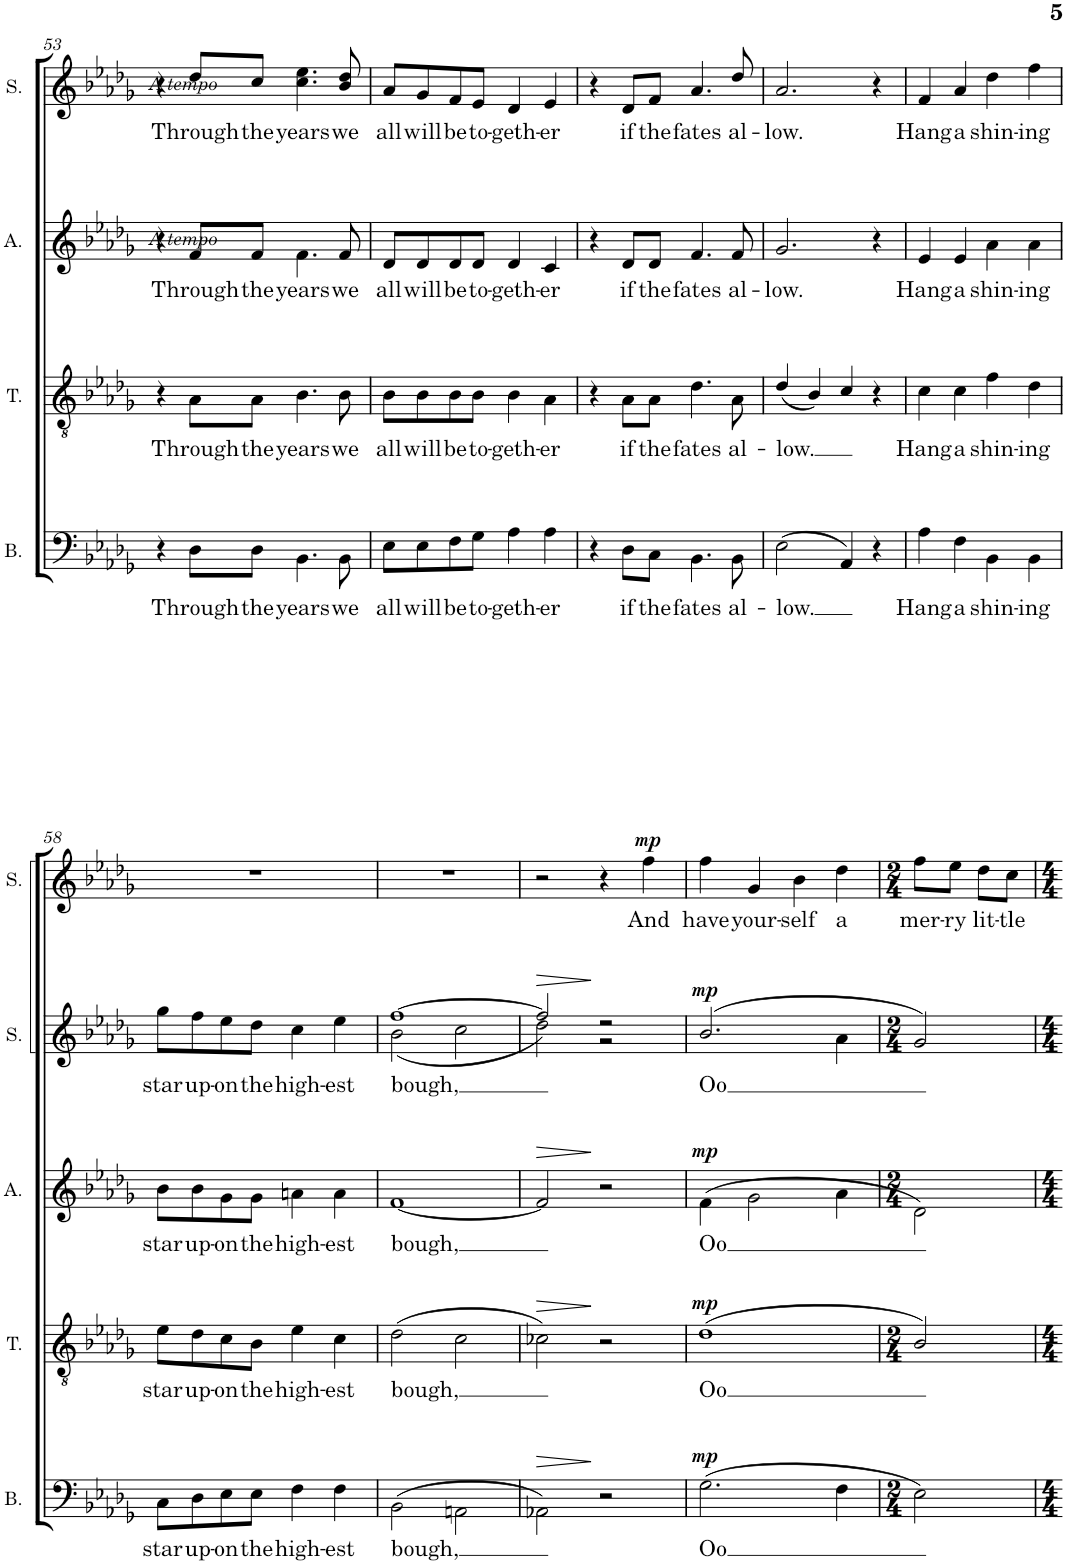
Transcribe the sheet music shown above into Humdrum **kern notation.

**kern	**text	**dynam	**kern	**text	**dynam	**kern	**text	**dynam	**kern	**text	**dynam	**kern	**text	**dynam
*part5	*part5	*part5	*part4	*part4	*part4	*part3	*part3	*part3	*part2	*part2	*part2	*part1	*part1	*part1
*staff5	*staff5	*staff5	*staff4	*staff4	*staff4	*staff3	*staff3	*staff3	*staff2	*staff2	*staff2	*staff1	*staff1	*staff1
*I"Bass	*	*	*I"Tenor	*	*	*I"Alto	*	*	*I"Soprano	*	*	*I"Solista	*	*
*I'B.	*	*	*I'T.	*	*	*I'A.	*	*	*I'S.	*	*	*I'S.	*	*
!!LO:PB:g=z
*clefF4	*	*	*clefGv2	*	*	*clefG2	*	*	*clefG2	*	*	*clefG2	*	*
*k[b-e-a-d-g-]	*	*	*k[b-e-a-d-g-]	*	*	*k[b-e-a-d-g-]	*	*	*k[b-e-a-d-g-]	*	*	*k[b-e-a-d-g-]	*	*
*M4/4	*	*	*M4/4	*	*	*M4/4	*	*	*M4/4	*	*	*M4/4	*	*
=53	=53	=53	=53	=53	=53	=53	=53	=53	=53	=53	=53	=53	=53	=53
!	!	!	!	!	!	!	!	!	!LO:TX:b:i:t=A tempo	!	!	!	!	!
!	!	!	!	!	!	!LO:TX:b:i:t=A tempo	!	!	!	!	!	!	!	!
4r	.	.	4r	.	.	4r	.	.	4r	.	.	1r	.	.
!	!LO:LY:b	!	!	!LO:LY:b	!	!	!LO:LY:b	!	!	!LO:LY:b	!	!	!	!
8D-\L	Through	.	8A-\L	Through	.	8f/L	Through	.	8dd-/L	Through	.	.	.	.
!	!LO:LY:b	!	!	!LO:LY:b	!	!	!LO:LY:b	!	!	!LO:LY:b	!	!	!	!
8D-\J	the	.	8A-\J	the	.	8f/J	the	.	8cc/J	the	.	.	.	.
!	!LO:LY:b	!	!	!LO:LY:b	!	!	!LO:LY:b	!	!	!LO:LY:b	!	!	!	!
4.BB-\	years	.	4.B-\	years	.	4.f\	years	.	4.cc\ 4.ee-\	years	.	.	.	.
!	!LO:LY:b	!	!	!LO:LY:b	!	!	!LO:LY:b	!	!	!LO:LY:b	!	!	!	!
8BB-\	we	.	8B-\	we	.	8f/	we	.	8b-/ 8dd-/	we	.	.	.	.
=54	=54	=54	=54	=54	=54	=54	=54	=54	=54	=54	=54	=54	=54	=54
!	!LO:LY:b	!	!	!LO:LY:b	!	!	!LO:LY:b	!	!	!LO:LY:b	!	!	!	!
8E-\L	all	.	8B-\L	all	.	8d-/L	all	.	8a-/L	all	.	1r	.	.
!	!LO:LY:b	!	!	!LO:LY:b	!	!	!LO:LY:b	!	!	!LO:LY:b	!	!	!	!
8E-\	will	.	8B-\	will	.	8d-/	will	.	8g-/	will	.	.	.	.
!	!LO:LY:b	!	!	!LO:LY:b	!	!	!LO:LY:b	!	!	!LO:LY:b	!	!	!	!
8F\	be	.	8B-\	be	.	8d-/	be	.	8f/	be	.	.	.	.
!	!LO:LY:b	!	!	!LO:LY:b	!	!	!LO:LY:b	!	!	!LO:LY:b	!	!	!	!
8G-\J	to-	.	8B-\J	to-	.	8d-/J	to-	.	8e-/J	to-	.	.	.	.
!	!LO:LY:b	!	!	!LO:LY:b	!	!	!LO:LY:b	!	!	!LO:LY:b	!	!	!	!
4A-\	-geth-	.	4B-\	-geth-	.	4d-/	-geth-	.	4d-/	-geth-	.	.	.	.
!	!LO:LY:b	!	!	!LO:LY:b	!	!	!LO:LY:b	!	!	!LO:LY:b	!	!	!	!
4A-\	-er	.	4A-\	-er	.	4c/	-er	.	4e-/	-er	.	.	.	.
=55	=55	=55	=55	=55	=55	=55	=55	=55	=55	=55	=55	=55	=55	=55
4r	.	.	4r	.	.	4r	.	.	4r	.	.	1r	.	.
!	!LO:LY:b	!	!	!LO:LY:b	!	!	!LO:LY:b	!	!	!LO:LY:b	!	!	!	!
8D-\L	if	.	8A-\L	if	.	8d-/L	if	.	8d-/L	if	.	.	.	.
!	!LO:LY:b	!	!	!LO:LY:b	!	!	!LO:LY:b	!	!	!LO:LY:b	!	!	!	!
8C\J	the	.	8A-\J	the	.	8d-/J	the	.	8f/J	the	.	.	.	.
!	!LO:LY:b	!	!	!LO:LY:b	!	!	!LO:LY:b	!	!	!LO:LY:b	!	!	!	!
4.BB-\	fates	.	4.d-\	fates	.	4.f/	fates	.	4.a-/	fates	.	.	.	.
!	!LO:LY:b	!	!	!LO:LY:b	!	!	!LO:LY:b	!	!	!LO:LY:b	!	!	!	!
8BB-\	al-	.	8A-\	al-	.	8f/	al-	.	8dd-/	al-	.	.	.	.
=56	=56	=56	=56	=56	=56	=56	=56	=56	=56	=56	=56	=56	=56	=56
!	!LO:LY:b	!	!	!LO:LY:b	!	!	!LO:LY:b	!	!	!LO:LY:b	!	!	!	!
(2E-\	-low.	.	(4d-/	low.	.	2.g-/	low.	.	2.a-/	-low.	.	1r	.	.
.	.	.	4B-/)	.	.	.	.	.	.	.	.	.	.	.
4AA-/)	.	.	4c/	.	.	.	.	.	.	.	.	.	.	.
4r	.	.	4r	.	.	4r	.	.	4r	.	.	.	.	.
=57	=57	=57	=57	=57	=57	=57	=57	=57	=57	=57	=57	=57	=57	=57
!	!LO:LY:b	!	!	!LO:LY:b	!	!	!LO:LY:b	!	!	!LO:LY:b	!	!	!	!
4A-\	Hang	.	4c\	Hang	.	4e-/	Hang	.	4f/	Hang	.	1r	.	.
!	!LO:LY:b	!	!	!LO:LY:b	!	!	!LO:LY:b	!	!	!LO:LY:b	!	!	!	!
4F\	a	.	4c\	a	.	4e-/	a	.	4a-/	a	.	.	.	.
!	!LO:LY:b	!	!	!LO:LY:b	!	!	!LO:LY:b	!	!	!LO:LY:b	!	!	!	!
4BB-\	shin-	.	4f\	shin-	.	4a-\	shin-	.	4dd-\	shin-	.	.	.	.
!	!LO:LY:b	!	!	!LO:LY:b	!	!	!LO:LY:b	!	!	!LO:LY:b	!	!	!	!
4BB-\	-ing	.	4d-\	-ing	.	4a-\	-ing	.	4ff\	-ing	.	.	.	.
!!LO:LB:g=z
=58	=58	=58	=58	=58	=58	=58	=58	=58	=58	=58	=58	=58	=58	=58
!	!LO:LY:b	!	!	!LO:LY:b	!	!	!LO:LY:b	!	!	!LO:LY:b	!	!	!	!
8C\L	star	.	8e-\L	star	.	8b-\L	star	.	8gg-\L	star	.	1r	.	.
!	!LO:LY:b	!	!	!LO:LY:b	!	!	!LO:LY:b	!	!	!LO:LY:b	!	!	!	!
8D-\	up-	.	8d-\	up-	.	8b-\	up-	.	8ff\	up-	.	.	.	.
!	!LO:LY:b	!	!	!LO:LY:b	!	!	!LO:LY:b	!	!	!LO:LY:b	!	!	!	!
8E-\	-on	.	8c\	-on	.	8g-\	-on	.	8ee-\	-on	.	.	.	.
!	!LO:LY:b	!	!	!LO:LY:b	!	!	!LO:LY:b	!	!	!LO:LY:b	!	!	!	!
8E-\J	the	.	8B-\J	the	.	8g-\J	the	.	8dd-\J	the	.	.	.	.
!	!LO:LY:b	!	!	!LO:LY:b	!	!	!LO:LY:b	!	!	!LO:LY:b	!	!	!	!
4F\	high-	.	4e-\	high-	.	4an\	high-	.	4cc\	high-	.	.	.	.
!	!LO:LY:b	!	!	!LO:LY:b	!	!	!LO:LY:b	!	!	!LO:LY:b	!	!	!	!
4F\	-est	.	4c\	-est	.	4a\	-est	.	4ee-\	-est	.	.	.	.
=59	=59	=59	=59	=59	=59	=59	=59	=59	=59	=59	=59	=59	=59	=59
!	!LO:LY:b	!	!	!LO:LY:b	!	!	!LO:LY:b	!	!	!LO:LY:b	!	!	!	!
*	*	*	*	*	*	*	*	*	*^	*	*	*	*	*
(2BB-\	bough,	.	(2d-\	bough,	.	[1f	bough,	.	[1ff	(2b-\	bough,	.	1r	.	.
2AAn\	.	.	2c\	.	.	.	.	.	.	2cc\	.	.	.	.	.
=60	=60	=60	=60	=60	=60	=60	=60	=60	=60	=60	=60	=60	=60	=60	=60
2AA-X\)	.	.	2c-X\)	.	.	2f/]	.	.	2ff/])	2dd-\	.	.	2r	.	.
2r	.	.	2r	.	.	2r	.	.	2r	2r	.	.	4r	.	.
!	!	!	!	!	!	!	!	!	!	!	!	!	!	!LO:LY:b	!LO:DY:a
.	.	.	.	.	.	.	.	.	.	.	.	.	4ff\	And	mp
=61	=61	=61	=61	=61	=61	=61	=61	=61	=61	=61	=61	=61	=61	=61	=61
*^	*	*	*	*	*	*	*	*	*	*	*	*	*	*	*
!	!	!LO:LY:b	!LO:DY:a	!	!LO:LY:b	!LO:DY:a	!	!LO:LY:b	!LO:DY:a	!	!	!LO:LY:b	!LO:DY:a	!	!LO:LY:b	!
*	*	*	*	*^	*	*	*^	*	*	*	*	*	*	*	*	*
1ryy	(>2.G-\	Oo	mp	(>1d-	2.ryy	Oo	mp	2.ryy	(>4f\	Oo	mp	(2.b-/	4ryy	Oo	mp	4ff\	have	.
!	!	!	!	!	!	!	!	!	!	!	!	!	!	!	!	!	!LO:LY:b	!
.	.	.	.	.	.	.	.	.	2g-\	.	.	.	2ryy	.	.	4g-/	your-	.
!	!	!	!	!	!	!	!	!	!	!	!	!	!	!	!	!	!LO:LY:b	!
.	.	.	.	.	.	.	.	.	.	.	.	.	.	.	.	4b-\	-self	.
!	!	!	!	!	!	!	!	!	!	!	!	!	!	!	!	!	!LO:LY:b	!
.	4F\	.	.	.	4ryy	.	.	4ryy	4a-\	.	.	4a-\	4ryy	.	.	4dd-\	a	.
=62	=62	=62	=62	=62	=62	=62	=62	=62	=62	=62	=62	=62	=62	=62	=62	=62	=62	=62
*M2/4	*	*	*	*M2/4	*	*	*	*M2/4	*	*	*	*M2/4	*	*	*	*M2/4	*	*
!	!	!	!	!	!	!	!	!	!	!	!	!	!	!	!	!	!LO:LY:b	!
2ryy	2E-\)	.	.	2B-/)	2ryy	.	.	2ryy	2d-\)	.	.	2g-/)	2ryy	.	.	8ff\L	mer-	.
!	!	!	!	!	!	!	!	!	!	!	!	!	!	!	!	!	!LO:LY:b	!
.	.	.	.	.	.	.	.	.	.	.	.	.	.	.	.	8ee-\J	-ry	.
!	!	!	!	!	!	!	!	!	!	!	!	!	!	!	!	!	!LO:LY:b	!
.	.	.	.	.	.	.	.	.	.	.	.	.	.	.	.	8dd-\L	lit-	.
!	!	!	!	!	!	!	!	!	!	!	!	!	!	!	!	!	!LO:LY:b	!
.	.	.	.	.	.	.	.	.	.	.	.	.	.	.	.	8cc\J	-tle	.
*v	*v	*	*	*	*	*	*	*v	*v	*	*	*v	*v	*	*	*	*	*
*	*	*	*v	*v	*	*	*	*	*	*	*	*	*	*	*
=	=	=	=	=	=	=	=	=	=	=	=	=	=	=
*-	*-	*-	*-	*-	*-	*-	*-	*-	*-	*-	*-	*-	*-	*-
